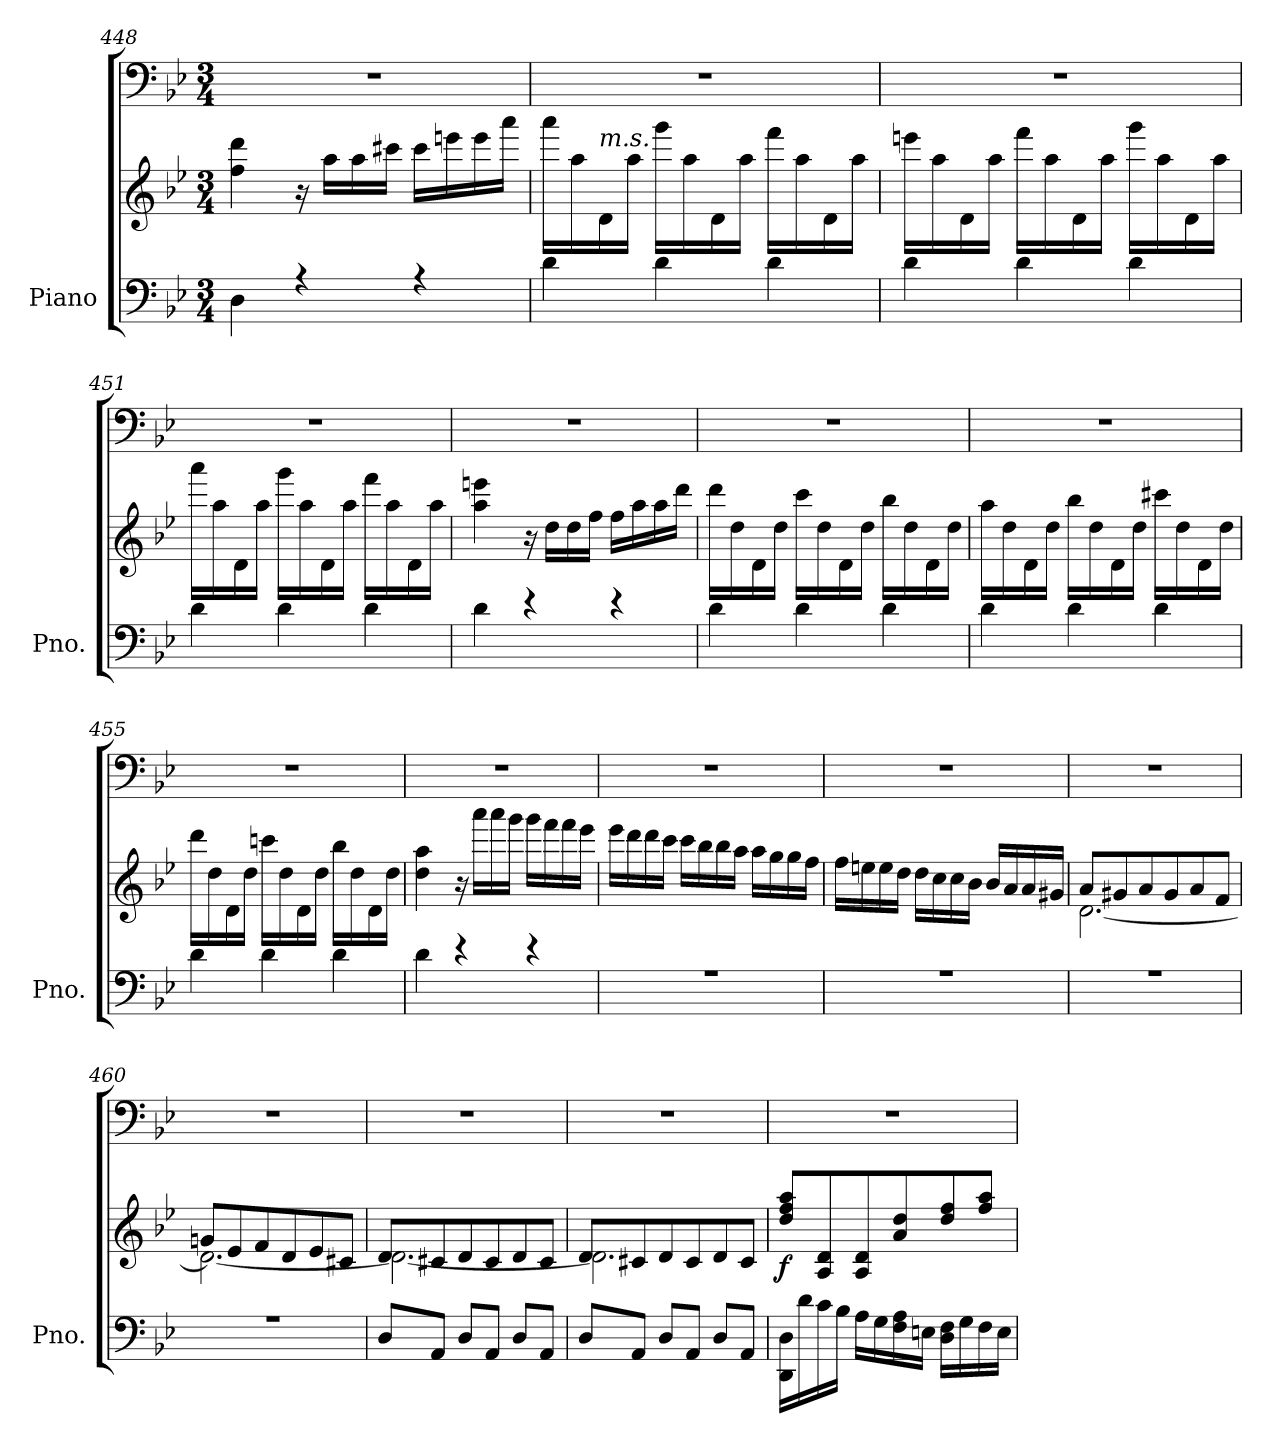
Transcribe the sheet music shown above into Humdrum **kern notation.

**kern	**kern	**kern	**dynam
*part1	*part1	*part1	*part1
*staff3	*staff2	*staff1	*staff1/2/3
*I"Piano	*	*	*
*I'Pno.	*	*	*
*clefF4	*clefG2	*clefF4	*
*k[b-e-]	*k[b-e-]	*k[b-e-]	*
*M3/4	*M3/4	*M3/4	*
=448	=448	=448	=448
*^	*	*	*
4D\	2.ryy	4ff\ 4ddd\	2.r	.
4r	.	16r	.	.
.	.	16aa\LL	.	.
.	.	16aa\	.	.
.	.	16ccc#X\JJ	.	.
4r	.	16ccc#\LL	.	.
.	.	16eeen\	.	.
.	.	16eee\	.	.
.	.	16aaa\JJ	.	.
!!LO:PB:g=z
=449	=449	=449	=449	=449
!	!	!	!	!LO:DY:b=3
!	!	!	!	!LO:DY:n=1:b=2
!	!	!	!	!LO:DY:n=2:b=2
!	!	!	!	!LO:DY:n=3:b=2
4d\	2.ryy	16aaa\LL	2.r	p other-dynamics f other-dynamics
.	.	16aa\	.	.
!	!	!LO:TX:a:i:t=m.s.	!	!
.	.	16d\	.	.
.	.	16aa\JJ	.	.
4d\	.	16ggg\LL	.	.
.	.	16aa\	.	.
.	.	16d\	.	.
.	.	16aa\JJ	.	.
4d\	.	16fff\LL	.	.
.	.	16aa\	.	.
.	.	16d\	.	.
.	.	16aa\JJ	.	.
!!LO:LB:g=z
=450	=450	=450	=450	=450
4d\	2.ryy	16eeen\LL	2.r	.
.	.	16aa\	.	.
.	.	16d\	.	.
.	.	16aa\JJ	.	.
4d\	.	16fff\LL	.	.
.	.	16aa\	.	.
.	.	16d\	.	.
.	.	16aa\JJ	.	.
4d\	.	16ggg\LL	.	.
.	.	16aa\	.	.
.	.	16d\	.	.
.	.	16aa\JJ	.	.
=451	=451	=451	=451	=451
4d\	2.ryy	16aaa\LL	2.r	.
.	.	16aa\	.	.
.	.	16d\	.	.
.	.	16aa\JJ	.	.
4d\	.	16ggg\LL	.	.
.	.	16aa\	.	.
.	.	16d\	.	.
.	.	16aa\JJ	.	.
4d\	.	16fff\LL	.	.
.	.	16aa\	.	.
.	.	16d\	.	.
.	.	16aa\JJ	.	.
=452	=452	=452	=452	=452
4d\	2.ryy	4aa\ 4eeen\	2.r	.
4r	.	16r	.	.
.	.	16dd\LL	.	.
.	.	16dd\	.	.
.	.	16ff\JJ	.	.
4r	.	16ff\LL	.	.
.	.	16aa\	.	.
.	.	16aa\	.	.
.	.	16ddd\JJ	.	.
!!LO:LB:g=z
=453	=453	=453	=453	=453
4d\	2.ryy	16ddd\LL	2.r	.
.	.	16dd\	.	.
.	.	16d\	.	.
.	.	16dd\JJ	.	.
4d\	.	16ccc\LL	.	.
.	.	16dd\	.	.
.	.	16d\	.	.
.	.	16dd\JJ	.	.
4d\	.	16bb-\LL	.	.
.	.	16dd\	.	.
.	.	16d\	.	.
.	.	16dd\JJ	.	.
!!LO:LB:g=z
=454	=454	=454	=454	=454
4d\	2.ryy	16aa\LL	2.r	.
.	.	16dd\	.	.
.	.	16d\	.	.
.	.	16dd\JJ	.	.
4d\	.	16bb-\LL	.	.
.	.	16dd\	.	.
.	.	16d\	.	.
.	.	16dd\JJ	.	.
4d\	.	16ccc#X\LL	.	.
.	.	16dd\	.	.
.	.	16d\	.	.
.	.	16dd\JJ	.	.
=455	=455	=455	=455	=455
4d\	2.ryy	16ddd\LL	2.r	.
.	.	16dd\	.	.
.	.	16d\	.	.
.	.	16dd\JJ	.	.
4d\	.	16cccn\LL	.	.
.	.	16dd\	.	.
.	.	16d\	.	.
.	.	16dd\JJ	.	.
4d\	.	16bb-\LL	.	.
.	.	16dd\	.	.
.	.	16d\	.	.
.	.	16dd\JJ	.	.
=456	=456	=456	=456	=456
4d\	2.ryy	4dd\ 4aa\	2.r	.
4r	.	16r	.	.
.	.	16aaa\LL	.	.
.	.	16aaa\	.	.
.	.	16ggg\JJ	.	.
4r	.	16ggg\LL	.	.
.	.	16fff\	.	.
.	.	16fff\	.	.
.	.	16eee-\JJ	.	.
!!LO:PB:g=z
=457	=457	=457	=457	=457
2.r	2.ryy	16eee-\LL	2.r	.
.	.	16ddd\	.	.
.	.	16ddd\	.	.
.	.	16ccc\JJ	.	.
.	.	16ccc\LL	.	.
.	.	16bb-\	.	.
.	.	16bb-\	.	.
.	.	16aa\JJ	.	.
.	.	16aa\LL	.	.
.	.	16gg\	.	.
.	.	16gg\	.	.
.	.	16ff\JJ	.	.
!!LO:PB:g=z
=458	=458	=458	=458	=458
2.r	2.ryy	16ff\LL	2.r	.
.	.	16een\	.	.
.	.	16ee\	.	.
.	.	16dd\JJ	.	.
.	.	16dd\LL	.	.
.	.	16cc\	.	.
.	.	16cc\	.	.
.	.	16b-\JJ	.	.
.	.	16b-/LL	.	.
.	.	16a/	.	.
.	.	16a/	.	.
.	.	16g#X/JJ	.	.
=459	=459	=459	=459	=459
*	*	*^	*	*
2.r	2.ryy	8a/L	[2.d\	2.r	.
.	.	8g#X/	.	.	.
.	.	8a/	.	.	.
.	.	8g#/	.	.	.
.	.	8a/	.	.	.
.	.	8f/J	.	.	.
=460	=460	=460	=460	=460	=460
2.r	2.ryy	8gn/L	2.d\_	2.r	.
.	.	8e-/	.	.	.
.	.	8f/	.	.	.
.	.	8d/	.	.	.
.	.	8e-/	.	.	.
.	.	8c#X/J	.	.	.
=461	=461	=461	=461	=461	=461
8D/L	2.ryy	8d/L	2.d\_	2.r	.
8AA/J	.	8c#X/	.	.	.
8D/L	.	8d/	.	.	.
8AA/J	.	8c#/	.	.	.
8D/L	.	8d/	.	.	.
8AA/J	.	8c#/J	.	.	.
!!LO:LB:g=z
=462	=462	=462	=462	=462	=462
8D/L	2.ryy	8d/L	2.d\]	2.r	.
8AA/J	.	8c#X/	.	.	.
8D/L	.	8d/	.	.	.
8AA/J	.	8c#/	.	.	.
8D/L	.	8d/	.	.	.
8AA/J	.	8c#/J	.	.	.
*	*	*v	*v	*	*
!!LO:LB:g=z
=463	=463	=463	=463	=463
!	!	!	!	!LO:DY:b=2
16DD\ 16D\LL	2.ryy	8dd/ 8ff/ 8aa/L	2.r	f
16d\	.	.	.	.
16c\	.	8A/ 8d/	.	.
16B-\JJ	.	.	.	.
16A\LL	.	8A/ 8d/	.	.
16G\	.	.	.	.
16F\ 16A\	.	8a/ 8dd/	.	.
16En\JJ	.	.	.	.
16D\ 16F\LL	.	8dd/ 8ff/	.	.
16G\	.	.	.	.
16F\	.	8ff/ 8aa/J	.	.
16E\JJ	.	.	.	.
*v	*v	*	*	*
=	=	=	=
*-	*-	*-	*-
